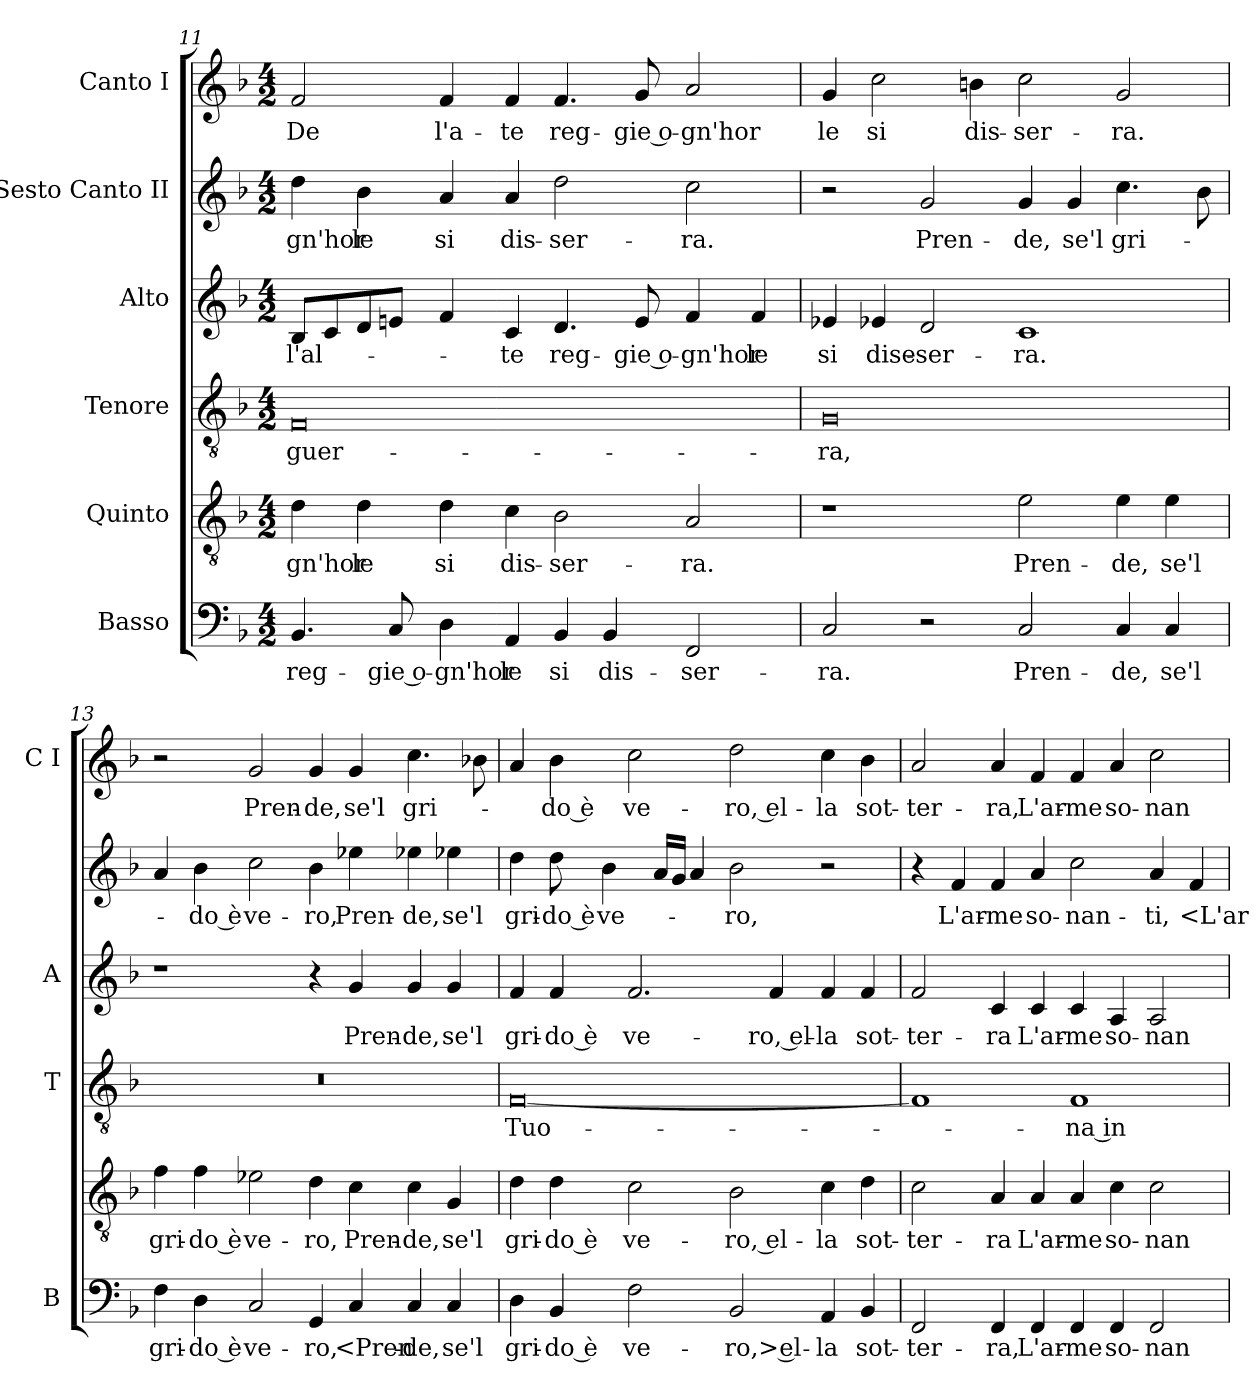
**kern	**text	**kern	**text	**kern	**text	**kern	**text	**kern	**text	**kern	**text
*part6	*part6	*part5	*part5	*part4	*part4	*part3	*part3	*part2	*part2	*part1	*part1
*staff6	*staff6	*staff5	*staff5	*staff4	*staff4	*staff3	*staff3	*staff2	*staff2	*staff1	*staff1
*I"Basso	*	*I"Quinto	*	*I"Tenore	*	*I"Alto	*	*I"Sesto Canto II	*	*I"Canto I	*
*I'B	*	*	*	*I'T	*	*I'A	*	*	*	*I'C I	*
*clefF4	*	*clefGv2	*	*clefGv2	*	*clefG2	*	*clefG2	*	*clefG2	*
*k[b-]	*	*k[b-]	*	*k[b-]	*	*k[b-]	*	*k[b-]	*	*k[b-]	*
*F:	*	*F:	*	*F:	*	*F:	*	*F:	*	*F:	*
*M4/2	*	*M4/2	*	*M4/2	*	*M4/2	*	*M4/2	*	*M4/2	*
=11	=11	=11	=11	=11	=11	=11	=11	=11	=11	=11	=11
4.BB-	reg-	4d	-gn'hor	0F	guer-	8B-L	l'al-	4dd	-gn'hor	2f	De
.	.	.	.	.	.	8c	.	.	.	.	.
.	.	4d	le	.	.	8d	.	4b-	le	.	.
8C	-gie o-	.	.	.	.	8enJ	.	.	.	.	.
4D	-gn'hor	4d	si	.	.	4f	.	4a	si	4f	l'a-
4AA	le	4c	dis-	.	.	4c	-te	4a	dis-	4f	-te
4BB-	si	2B-	-ser-	.	.	4.d	reg-	2dd	-ser-	4.f	reg-
4BB-	dis-	.	.	.	.	.	.	.	.	.	.
.	.	.	.	.	.	8e	-gie o-	.	.	8g	-gie o-
2FF	-ser-	2A	-ra.	.	.	4f	-gn'hor	2cc	-ra.	2a	-gn'hor
.	.	.	.	.	.	4f	le	.	.	.	.
=12	=12	=12	=12	=12	=12	=12	=12	=12	=12	=12	=12
2C	-ra.	1r	.	0G	-ra,	4e-X	si	2r	.	4g	le
.	.	.	.	.	.	4e-X	dise-	.	.	2cc	si
2r	.	.	.	.	.	2d	-ser-	2g	Pren-	.	.
.	.	.	.	.	.	.	.	.	.	4bn	dis-
2C	Pren-	2e	Pren-	.	.	1c	-ra.	4g	-de,	2cc	-ser-
.	.	.	.	.	.	.	.	4g	se'l	.	.
4C	-de,	4e	-de,	.	.	.	.	4.cc	gri-	2g	-ra.
4C	se'l	4e	se'l	.	.	.	.	.	.	.	.
.	.	.	.	.	.	.	.	8b-	.	.	.
=13	=13	=13	=13	=13	=13	=13	=13	=13	=13	=13	=13
4F	gri-	4f	gri-	0r	.	1r	.	4a	.	2r	.
4D	-do è	4f	-do è	.	.	.	.	4b-	-do è	.	.
2C	ve-	2e-X	ve-	.	.	.	.	2cc	ve-	2g	Pren-
4GG	-ro,	4d	-ro,	.	.	4r	.	4b-	-ro,	4g	-de,
4C	<Pren-	4c	Pren-	.	.	4g	Pren-	4ee-X	Pren-	4g	se'l
4C	-de,	4c	-de,	.	.	4g	-de,	4ee-X	-de,	4.cc	gri-
4C	se'l	4G	se'l	.	.	4g	se'l	4ee-X	se'l	.	.
.	.	.	.	.	.	.	.	.	.	8b-X	.
=14	=14	=14	=14	=14	=14	=14	=14	=14	=14	=14	=14
4D	gri-	4d	gri-	[0F	Tuo-	4f	gri-	4dd	gri-	4a	.
4BB-	-do è	4d	-do è	.	.	4f	-do è	8dd	-do è	4b-	-do è
.	.	.	.	.	.	.	.	4b-	ve-	.	.
2F	ve-	2c	ve-	.	.	2.f	ve-	.	.	2cc	ve-
.	.	.	.	.	.	.	.	16aLL	.	.	.
.	.	.	.	.	.	.	.	16gJJ	.	.	.
.	.	.	.	.	.	.	.	4a	.	.	.
2BB-	-ro,> el-	2B-	-ro, el-	.	.	.	.	2b-	-ro,	2dd	-ro, el-
.	.	.	.	.	.	4f	-ro, el-	.	.	.	.
4AA	-la	4c	-la	.	.	4f	-la	2r	.	4cc	-la
4BB-	sot-	4d	sot-	.	.	4f	sot-	.	.	4b-	sot-
=15	=15	=15	=15	=15	=15	=15	=15	=15	=15	=15	=15
2FF	-ter-	2c	-ter-	1F]	.	2f	-ter-	4r	.	2a	-ter-
.	.	.	.	.	.	.	.	4f	L'ar-	.	.
4FF	-ra,	4A	-ra	.	.	4c	-ra	4f	-me	4a	-ra,
4FF	L'ar-	4A	L'ar-	.	.	4c	L'ar-	4a	so-	4f	L'ar-
4FF	-me	4A	-me	1F	-na in	4c	-me	2cc	-nan-	4f	-me
4FF	so-	4c	so-	.	.	4A	so-	.	.	4a	so-
2FF	-nan-	2c	-nan-	.	.	2A	-nan-	4a	-ti,	2cc	-nan-
.	.	.	.	.	.	.	.	4f	<L'ar-	.	.
=	=	=	=	=	=	=	=	=	=	=	=
*-	*-	*-	*-	*-	*-	*-	*-	*-	*-	*-	*-
